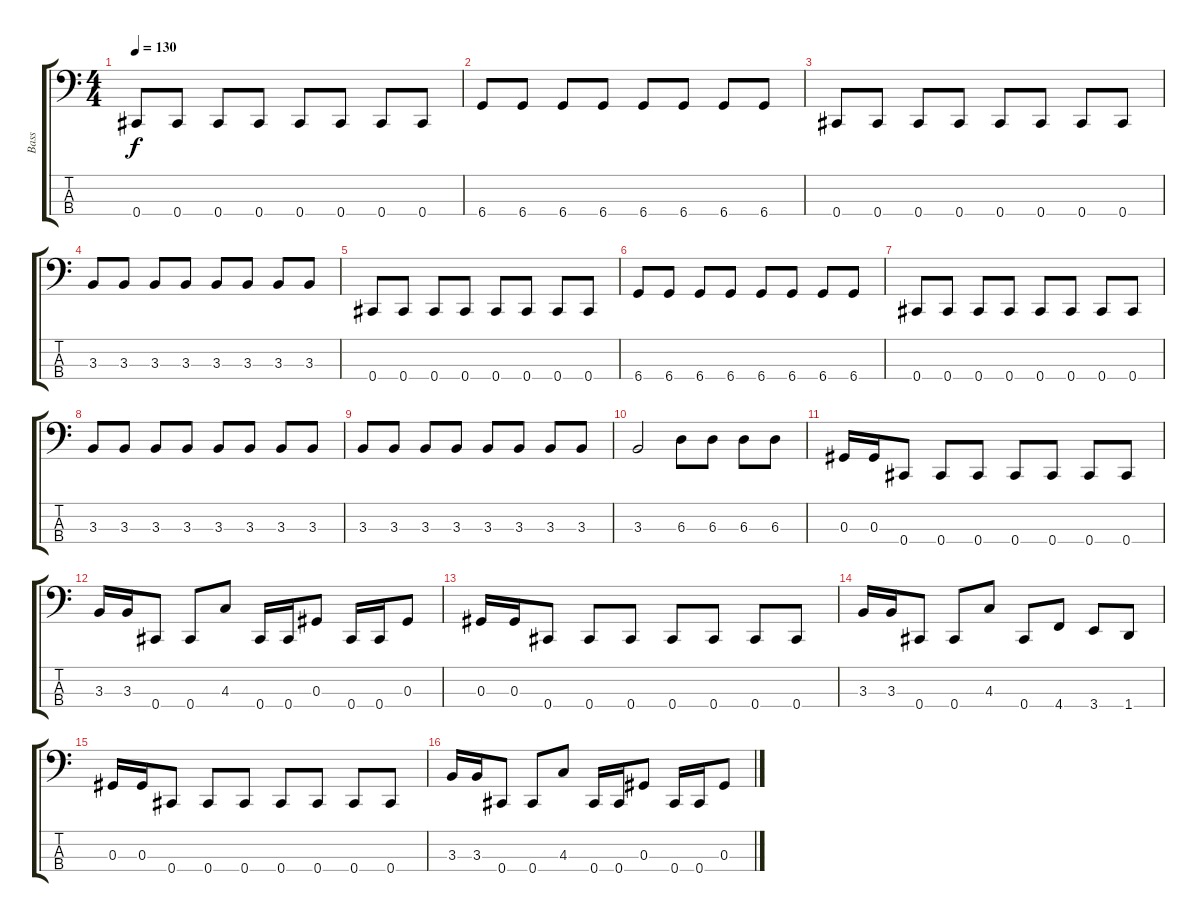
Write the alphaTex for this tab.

\track ("Bass" "Bass") {instrument electricbasspick}
\staff {score tabs}
\tuning (Gb2 Db2 Ab1 Db1) {hide}
\ts (4 4)
\tempo 130
\clef f4
\ks c
0.4.8{dy f instrument electricbasspick} 0.4.8 0.4.8 0.4.8 0.4.8 0.4.8 0.4.8 0.4.8 |
6.4.8 6.4.8 6.4.8 6.4.8 6.4.8 6.4.8 6.4.8 6.4.8 |
0.4.8 0.4.8 0.4.8 0.4.8 0.4.8 0.4.8 0.4.8 0.4.8 |
3.3.8 3.3.8 3.3.8 3.3.8 3.3.8 3.3.8 3.3.8 3.3.8 |
0.4.8 0.4.8 0.4.8 0.4.8 0.4.8 0.4.8 0.4.8 0.4.8 |
6.4.8 6.4.8 6.4.8 6.4.8 6.4.8 6.4.8 6.4.8 6.4.8 |
0.4.8 0.4.8 0.4.8 0.4.8 0.4.8 0.4.8 0.4.8 0.4.8 |
3.3.8 3.3.8 3.3.8 3.3.8 3.3.8 3.3.8 3.3.8 3.3.8 |
3.3.8 3.3.8 3.3.8 3.3.8 3.3.8 3.3.8 3.3.8 3.3.8 |
3.3.2 6.3.8 6.3.8 6.3.8 6.3.8 |
0.3.16 0.3.16 0.4.8 0.4.8 0.4.8 0.4.8 0.4.8 0.4.8 0.4.8 |
3.3.16 3.3.16 0.4.8 0.4.8 4.3.8 0.4.16 0.4.16 0.3.8 0.4.16 0.4.16 0.3.8 |
0.3.16 0.3.16 0.4.8 0.4.8 0.4.8 0.4.8 0.4.8 0.4.8 0.4.8 |
3.3.16 3.3.16 0.4.8 0.4.8 4.3.8 0.4.8 4.4.8 3.4.8 1.4.8 |
0.3.16 0.3.16 0.4.8 0.4.8 0.4.8 0.4.8 0.4.8 0.4.8 0.4.8 |
3.3.16 3.3.16 0.4.8 0.4.8 4.3.8 0.4.16 0.4.16 0.3.8 0.4.16 0.4.16 0.3.8
